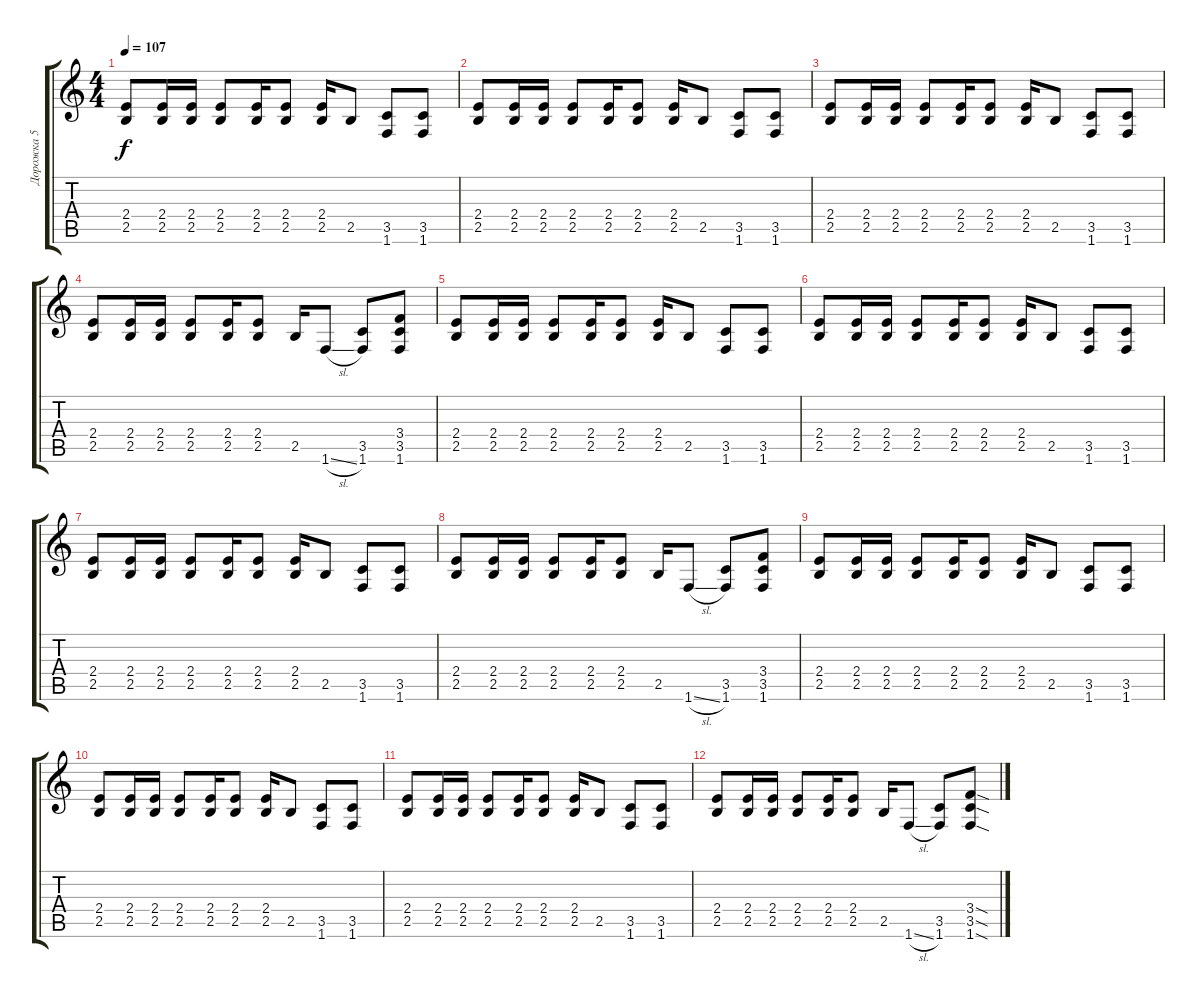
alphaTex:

\track ("Дорожка 5" "Дорожка 5") {instrument distortionguitar}
\staff {score tabs}
\tuning (E4 B3 G3 D3 A2 E2) {hide}
\ts (4 4)
\tempo 107
\clef g2
\ks c
(2.4 2.5).8{dy f instrument distortionguitar} (2.4 2.5).16 (2.4 2.5).16 (2.4 2.5).8 (2.4 2.5).16 (2.4 2.5).8 (2.4 2.5).16 2.5.8 (3.5 1.6).8 (3.5 1.6).8 |
(2.4 2.5).8 (2.4 2.5).16 (2.4 2.5).16 (2.4 2.5).8 (2.4 2.5).16 (2.4 2.5).8 (2.4 2.5).16 2.5.8 (3.5 1.6).8 (3.5 1.6).8 |
(2.4 2.5).8 (2.4 2.5).16 (2.4 2.5).16 (2.4 2.5).8 (2.4 2.5).16 (2.4 2.5).8 (2.4 2.5).16 2.5.8 (3.5 1.6).8 (3.5 1.6).8 |
(2.4 2.5).8 (2.4 2.5).16 (2.4 2.5).16 (2.4 2.5).8 (2.4 2.5).16 (2.4 2.5).8 2.5.16 1.6{sl}.8 (3.5 1.6).8 (3.4 3.5 1.6).8 |
(2.4 2.5).8 (2.4 2.5).16 (2.4 2.5).16 (2.4 2.5).8 (2.4 2.5).16 (2.4 2.5).8 (2.4 2.5).16 2.5.8 (3.5 1.6).8 (3.5 1.6).8 |
(2.4 2.5).8 (2.4 2.5).16 (2.4 2.5).16 (2.4 2.5).8 (2.4 2.5).16 (2.4 2.5).8 (2.4 2.5).16 2.5.8 (3.5 1.6).8 (3.5 1.6).8 |
(2.4 2.5).8 (2.4 2.5).16 (2.4 2.5).16 (2.4 2.5).8 (2.4 2.5).16 (2.4 2.5).8 (2.4 2.5).16 2.5.8 (3.5 1.6).8 (3.5 1.6).8 |
(2.4 2.5).8 (2.4 2.5).16 (2.4 2.5).16 (2.4 2.5).8 (2.4 2.5).16 (2.4 2.5).8 2.5.16 1.6{sl}.8 (3.5 1.6).8 (3.4 3.5 1.6).8 |
(2.4 2.5).8 (2.4 2.5).16 (2.4 2.5).16 (2.4 2.5).8 (2.4 2.5).16 (2.4 2.5).8 (2.4 2.5).16 2.5.8 (3.5 1.6).8 (3.5 1.6).8 |
(2.4 2.5).8 (2.4 2.5).16 (2.4 2.5).16 (2.4 2.5).8 (2.4 2.5).16 (2.4 2.5).8 (2.4 2.5).16 2.5.8 (3.5 1.6).8 (3.5 1.6).8 |
(2.4 2.5).8 (2.4 2.5).16 (2.4 2.5).16 (2.4 2.5).8 (2.4 2.5).16 (2.4 2.5).8 (2.4 2.5).16 2.5.8 (3.5 1.6).8 (3.5 1.6).8 |
(2.4 2.5).8 (2.4 2.5).16 (2.4 2.5).16 (2.4 2.5).8 (2.4 2.5).16 (2.4 2.5).8 2.5.16 1.6{sl}.8 (3.5 1.6).8 (3.4{sod} 3.5{sod} 1.6{sod}).8
